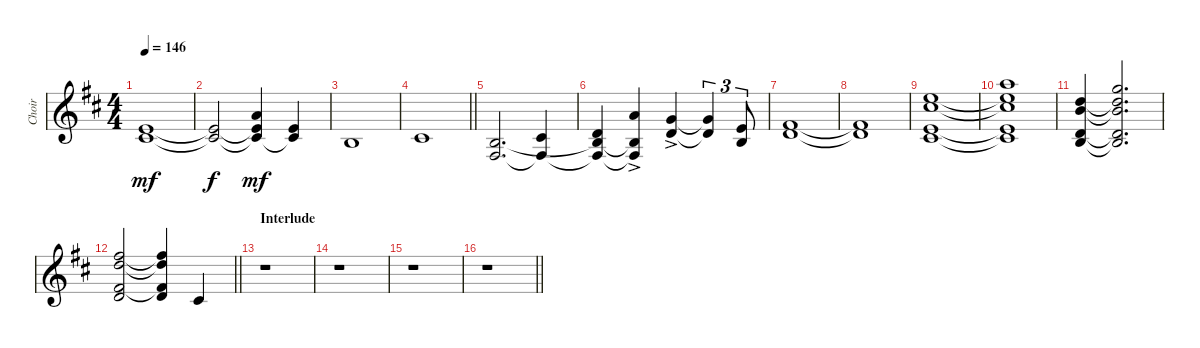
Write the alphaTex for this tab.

\track ("Choir" "Choir") {instrument choiraahs}
\staff {score}
\tuning (E4 B3 G3 D3 A2 E2) {hide}
\ts (4 4)
\tempo 146
\clef g2
\ks bminor
(14.4 16.5).1{dy mf volume 5} |
(14.4{t} 16.5{t}).2{dy f} (14.3 14.4{t} 16.5{t}).4{dy mf} (14.4 16.5{t}).4 |
14.5.1 |
\barLineRight lightlight
11.4.1 |
\section ("" "")
(14.5 14.6).2{d} (11.4 14.6{t}).4 |
(12.4 14.5{t} 14.6{t}).4 (14.3{ac} 14.5{t} 14.6{t}).4 (12.3{ac} 12.4).4 (12.3{t} 12.4{t}).4{tu (3 2)} (14.4 14.5).8{tu (3 2)} |
(11.3 12.4).1 |
(11.3{t} 12.4{t}).1{volume 0} |
(17.2 18.3 19.5 21.6).1{volume 5} |
(17.1 17.2{t} 18.3{t} 19.5{t} 21.6{t}).1 |
(15.2 16.3 17.5 19.6).4 (15.1 15.2{t} 16.3{t} 17.5{t} 19.6{t}).2{d} |
\barLineRight lightlight
(14.1 15.2 16.4 17.5).2 (14.1{t} 15.2{t} 16.4{t} 17.5).4 16.5.4 |
\section ("" "Interlude")
r.1 |
r.1 |
r.1 |
\barLineRight lightlight
r.1
